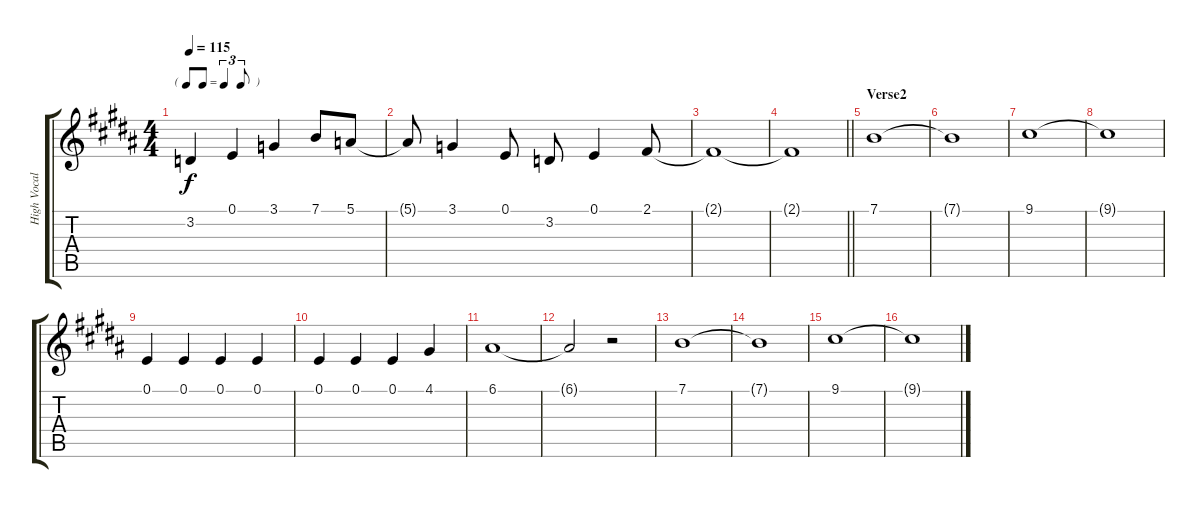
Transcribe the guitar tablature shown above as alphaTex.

\track ("High Vocal (Brian)" "High Vocal") {instrument flute}
\staff {score tabs}
\tuning (E4 B3 G3 D3 A2 E2) {hide}
\ts (4 4)
\tf triplet8th
\tempo 115
\clef g2
\ks b
3.2.4{dy f} 0.1.4 3.1.4 7.1.8 5.1.8 |
5.1{t}.8 3.1.4 0.1.8 3.2.8 0.1.4 2.1.8 |
2.1{t}.1 |
\barLineRight lightlight
2.1{t}.1 |
\section ("" "Verse2")
7.1.1 |
7.1{t}.1 |
9.1.1 |
9.1{t}.1 |
0.1.4 0.1.4 0.1.4 0.1.4 |
0.1.4 0.1.4 0.1.4 4.1.4 |
6.1.1 |
6.1{t}.2 r.2 |
7.1.1 |
7.1{t}.1 |
9.1.1 |
9.1{t}.1
